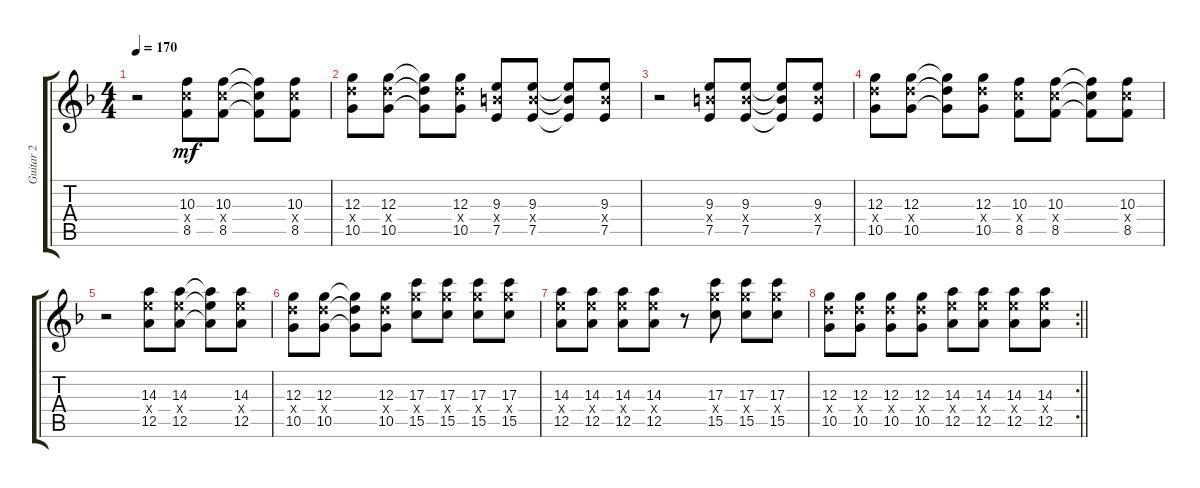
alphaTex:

\track ("Guitar 2" "Guitar 2") {instrument overdrivenguitar}
\staff {score tabs}
\tuning (E4 B3 G3 D3 A2 D2) {hide}
\ts (4 4)
\tempo 170
\clef g2
\ks f
r.2{dy mf instrument overdrivenguitar} (10.3 10.4{x} 8.5).8 (10.3 10.4{x} 8.5).8 (10.3{t} 10.4{t} 8.5{t}).8 (10.3 10.4{x} 8.5).8 |
(12.3 12.4{x} 10.5).8 (12.3 12.4{x} 10.5).8 (12.3{t} 12.4{t} 10.5{t}).8 (12.3 12.4{x} 10.5).8 (9.3 9.4{x} 7.5).8 (9.3 9.4{x} 7.5).8 (9.3{t} 9.4{t} 7.5{t}).8 (9.3 9.4{x} 7.5).8 |
r.2 (9.3 9.4{x} 7.5).8 (9.3 9.4{x} 7.5).8 (9.3{t} 9.4{t} 7.5{t}).8 (9.3 9.4{x} 7.5).8 |
(12.3 12.4{x} 10.5).8 (12.3 12.4{x} 10.5).8 (12.3{t} 12.4{t} 10.5{t}).8 (12.3 12.4{x} 10.5).8 (10.3 10.4{x} 8.5).8 (10.3 10.4{x} 8.5).8 (10.3{t} 10.4{t} 8.5{t}).8 (10.3 10.4{x} 8.5).8 |
r.2 (14.3 14.4{x} 12.5).8 (14.3 14.4{x} 12.5).8 (14.3{t} 14.4{t} 12.5{t}).8 (14.3 14.4{x} 12.5).8 |
(12.3 12.4{x} 10.5).8 (12.3 12.4{x} 10.5).8 (12.3{t} 12.4{t} 10.5{t}).8 (12.3 12.4{x} 10.5).8 (17.3 17.4{x} 15.5).8 (17.3 17.4{x} 15.5).8 (17.3 17.4{x} 15.5).8 (17.3 17.4{x} 15.5).8 |
(14.3 14.4{x} 12.5).8 (14.3 14.4{x} 12.5).8 (14.3 14.4{x} 12.5).8 (14.3 14.4{x} 12.5).8 r.8 (17.3 17.4{x} 15.5).8 (17.3 17.4{x} 15.5).8 (17.3 17.4{x} 15.5).8 |
\rc 2
\barLineRight lightlight
(12.3 12.4{x} 10.5).8 (12.3 12.4{x} 10.5).8 (12.3 12.4{x} 10.5).8 (12.3 12.4{x} 10.5).8 (14.3 14.4{x} 12.5).8 (14.3 14.4{x} 12.5).8 (14.3 14.4{x} 12.5).8 (14.3 14.4{x} 12.5).8
